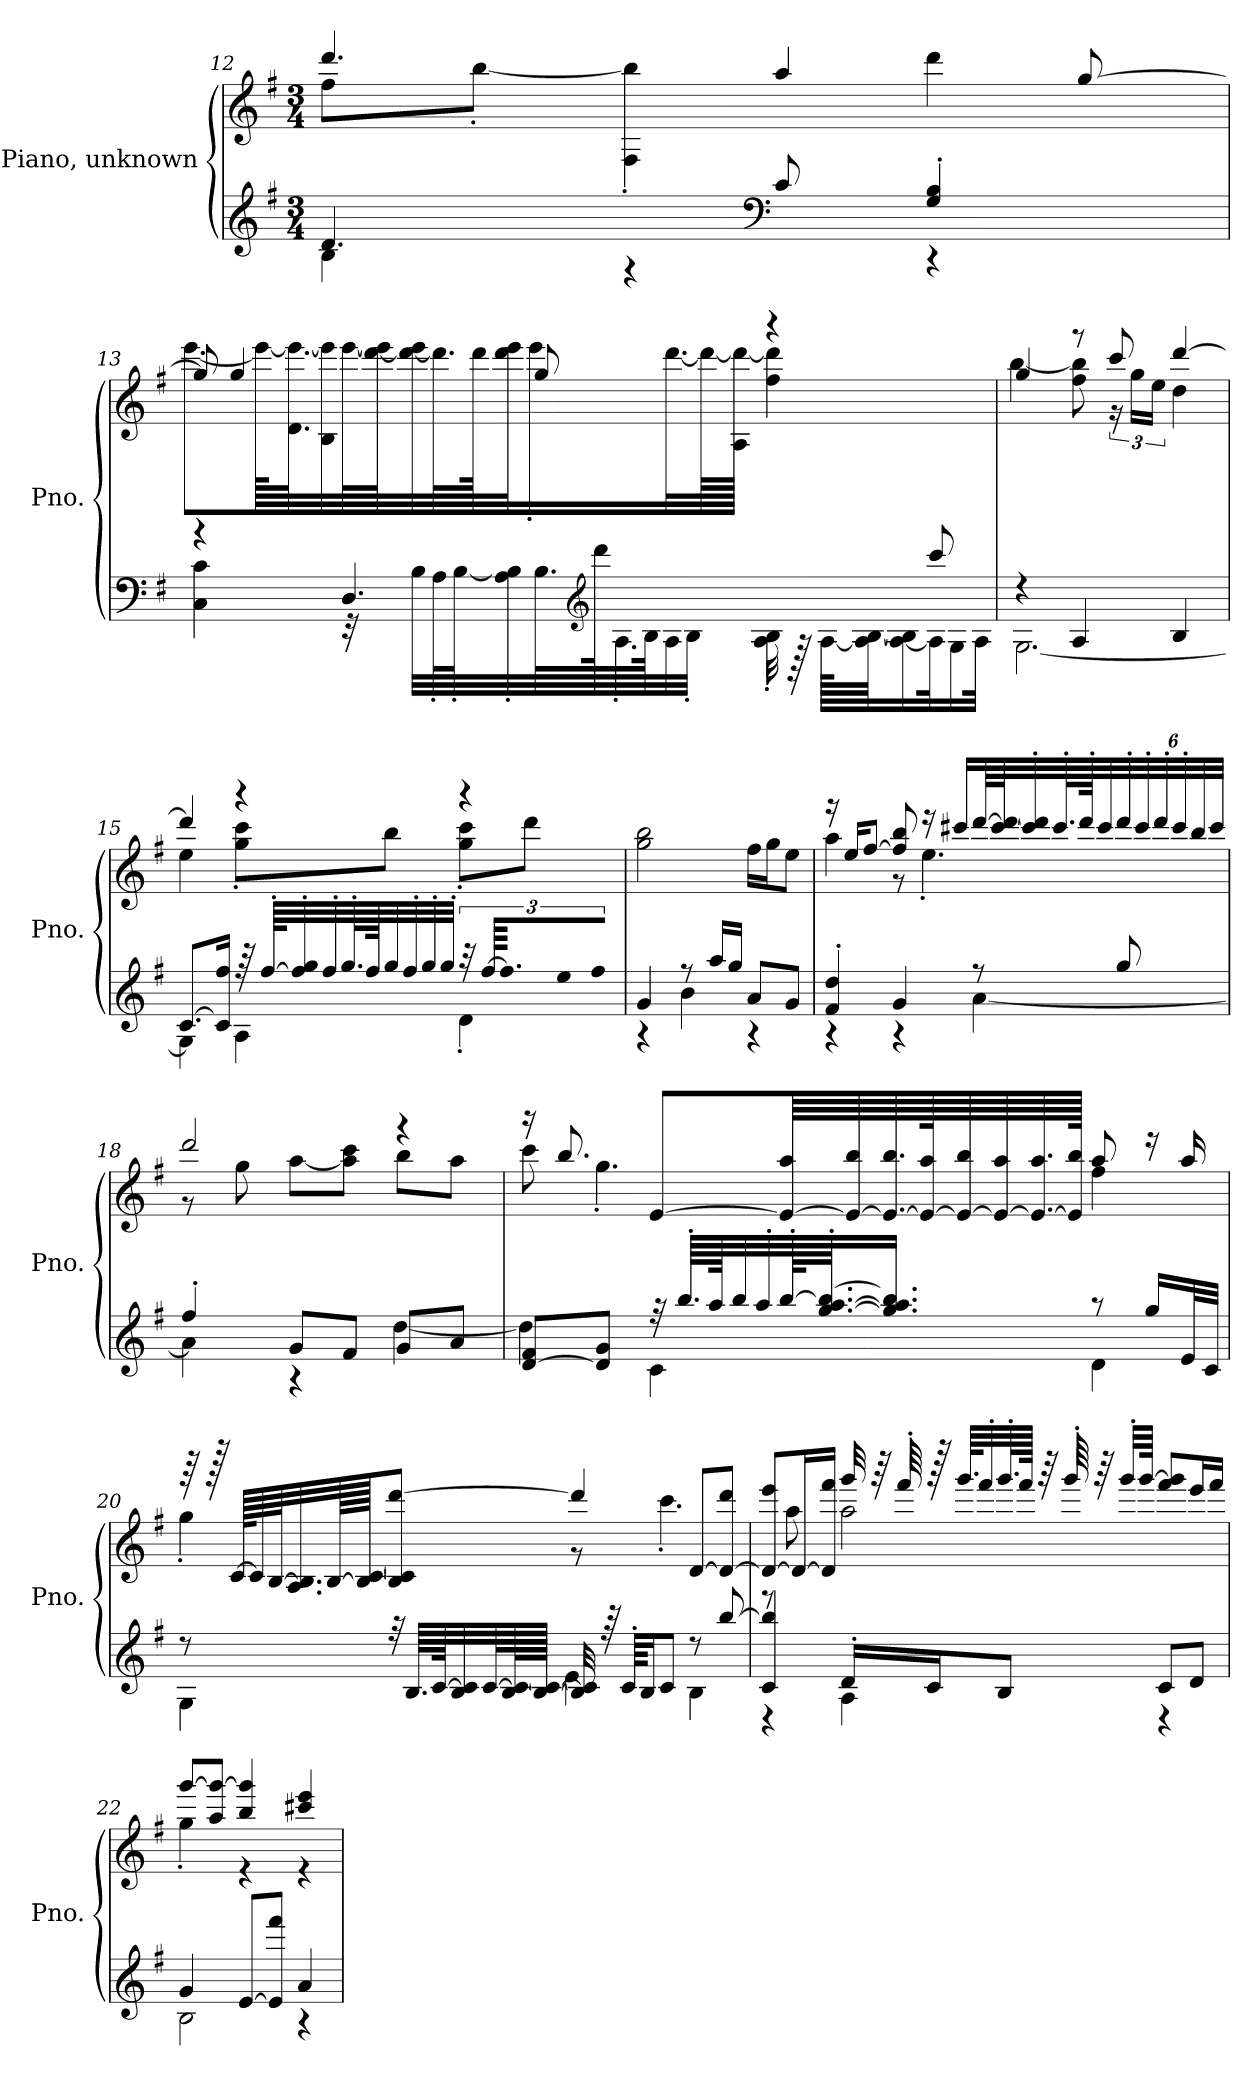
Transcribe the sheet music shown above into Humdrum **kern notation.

**kern	**kern
*part1	*part1
*staff2	*staff1
*I"Piano, unknown	*
*I'Pno.	*
*clefG2	*clefG2
*k[f#]	*k[f#]
*M3/4	*M3/4
=12	=12
*^	*^
4.d/	4B\	4.ddd/	8ff#\L
.	.	.	[8bb'\J
.	4r	.	4F#\' 4bb\]'
*clefF4	*	*	*
8c/	.	4aa/	.
4G/' 4B/'	4r	.	4ddd\
.	.	[8gg/	.
!!LO:LB:g=z	!!
=13	=13	=13	=13
4r	4C\ 4c\	8gg/]	[8.eee\L
.	.	4gg/	.
.	.	.	128eee\KLLL_
.	.	.	64.d\ 64.eee\_J
.	.	.	32B\ 32eee\]
4.D/	32r	.	[64eee\L
.	.	.	[64ddd\ 64eee\]J
.	32B\LLL	.	32ddd\_ 32eee\
.	64A'\L	.	64.ddd\L]
.	[64B'\J	.	.
.	.	.	128ddd\JK
.	32A\' 32B\]'	.	32ddd\ 32eee\J
.	64.B\L	8gg/	16eee'\
*clefG2	*	*	*
.	128ddd\K	.	.
.	64.A'\	.	.
.	128B\JK	.	.
.	32A\	.	[32.ddd\L
.	32B'\JJJ	.	.
.	.	.	128ddd\LL_
.	.	.	128A\ 128ddd\_JJJJJ
.	32A\' 32B\'	4r	4ff#\ 4ddd\]
.	128r	.	.
.	[128A\KLLLL	.	.
.	64A\] [64B\JJ	.	.
.	[16A\ 16B\]	.	.
8ccc/	32A\K]	.	.
.	16G\	.	.
.	32A\JJk	.	.
!!LO:LB:g=z	!!
=14	=14	=14	=14
4r	[2.G\	4gg/	[4bb\
4A/	.	8r	8ff#\ 8bb\]
.	.	8ccc/	24r
.	.	.	24gg\LL
.	.	.	24ee\JJ
4B/	.	[4ddd/	4dd\
=15	=15	=15	=15
[8.c/L	4G\]	4ddd/]	4ee\
16c/] 16ff#/Jk	.	.	.
64r	4A\	4r	8gg\' 8ccc\'L
[64ff#'/KLLL	.	.	.
32ff#/]' 32gg/'	.	.	.
32ff#'/	.	.	.
64.gg'/L	.	.	.
128ff#/JK	.	.	.
32gg/	.	.	8bb\J
32ff#'/	.	.	.
32gg'/	.	.	.
32gg'/JJJ	.	.	.
48r	4d'\	4r	8gg\' 8ccc\'L
[96ff#/KKLL	.	.	.
16.ff#/]	.	.	.
16ee/	.	.	8ddd\J
16ff#/JJ	.	.	.
*	*	*v	*v
=16	=16	=16
4g/	4r	2gg\ 2bb\
8r	4b\	.
16aa/LL	.	.
16gg/JJ	.	.
8a/L	4r	16ff#\LL
.	.	16gg\J
8g/J	.	8ee\J
!!LO:LB:g=z
=17	=17	=17
*	*	*^
4f#/' 4dd/'	4r	16r	4aa\
.	.	16ee/KL	.
.	.	[8ff#/J	.
4g/	4r	8ff#/] 8bb/	8r
.	.	16r	4.ee'\
.	.	16ccc#X/LL	.
8r	[4a\	[64ddd/LL	.
.	.	[64ccc#/ 64ddd/]J	.
.	.	32ccc#/]' 32ddd/'	.
.	.	64.ccc#'/L	.
.	.	128ddd'/JK	.
.	.	32ccc#/	.
*	*	*Xbrackettup	*
8gg/	.	48ddd'/	.
.	.	48ccc#'/	.
.	.	48ddd'/	.
.	.	48ccc#'/	.
.	.	48bb/	.
.	.	48ccc#/JJJ	.
=18	=18	=18	=18
4ff#'/	4a\]	2ddd/	8r
.	.	.	8gg\
8g/L	4r	.	[8aa\L
8f#/J	.	.	8aa\] 8ccc\J
8g/L	[4dd\	4r	8bb\L
8a/J	.	.	8aa\J
!!LO:LB:g=z	!!
=19	=19	=19	=19
[8d/ 8f#/L	4dd\]	16r	8ccc\
.	.	8.bb/	.
8d/] 8g/J	.	.	4.gg'\
32r	4c\	[8e/L	.
64.bb'/LLLL	.	.	.
128aa/JK	.	.	.
32bb/	.	.	.
32aa'/	.	.	.
[128bb'/KL	.	64e/_ 64aa/LLL	.
[64.gg/' [64.aa/' 64.bb/_'JJ	.	.	.
.	.	64e/_ 64bb/	.
16.gg/] 16.aa/] 16.bb/]JJ	.	64.e/_ 64.bb/	.
.	.	128e/_ 128aa/K	.
.	.	64e/_ 64bb/	.
.	.	64e/_ 64aa/	.
.	.	64.e/_ 64.aa/	.
.	.	128e/] 128bb/JJJJk	.
8r	4d\	8aa/	4ff#\
16gg/LL	.	16r	.
32e/L	.	16aa/	.
32c/JJJ	.	.	.
!!LO:LB:g=z	!!
=20	=20	=20	=20
8r	4G\	64r	4gg'\
.	.	128r	.
.	.	[128c/KLLLL	.
.	.	64c/]	.
.	.	[64B/J	.
.	.	32.A/ 32.B/]	.
.	.	[128B/LL	.
.	.	128B/_ [128c/JJJJ	.
32r	.	8B/] 8c/] [8ddd/J	.
64.B/LLLL	.	.	.
[128c/JK	.	.	.
32B/ 32c/]	.	.	.
[64c/L	.	.	.
[128B/ 128c/]L	.	.	.
128B/_ [128c/JJJJJ	.	.	.
32B/] 32c/]	4e\	4ddd/]	8r
64r	.	.	.
64c'/KKLL	.	.	.
16B/J	.	.	.
8c/J	.	.	4.ccc'\
8r	4B\	[8d/L	.
[8bb/	.	8d/_ 8ddd/J	.
!!LO:PB:g=z	!!
=21	=21	=21	=21
4c/ 4bb/]	4r	8d/_ 8eee/L	8r
.	.	16d/L_	8aa\
.	.	16d/] 16fff#/JJ	.
16d'/LL	4A\	32ggg/	2aa\
.	.	64r	.
.	.	64fff#'/	.
16c/J	.	128r	.
.	.	64.ggg/KLLL	.
.	.	32fff#'/	.
8B/J	.	64.ggg'/L	.
.	.	128fff#/JJJJk	.
.	.	64r	.
.	.	64ggg'/	.
.	.	64r	.
.	.	32ggg'/LLL	.
.	.	[64ggg/JJJk	.
8c/L	4r	8fff#/ 8ggg/]L	.
8d/J	.	16eee/L	.
.	.	16fff#/JJ	.
=22	=22	=22	=22
4g/	2B\	[8ggg/L	4gg'\
.	.	8aa/ 8ggg/_J	.
[8e/L	.	4bb/ 4ggg/]	4r
8e/] 8fff#/J	.	.	.
4a/	4r	4ccc#X/ 4eee/	4r
*v	*v	*	*
*	*v	*v
=	=
*-	*-
